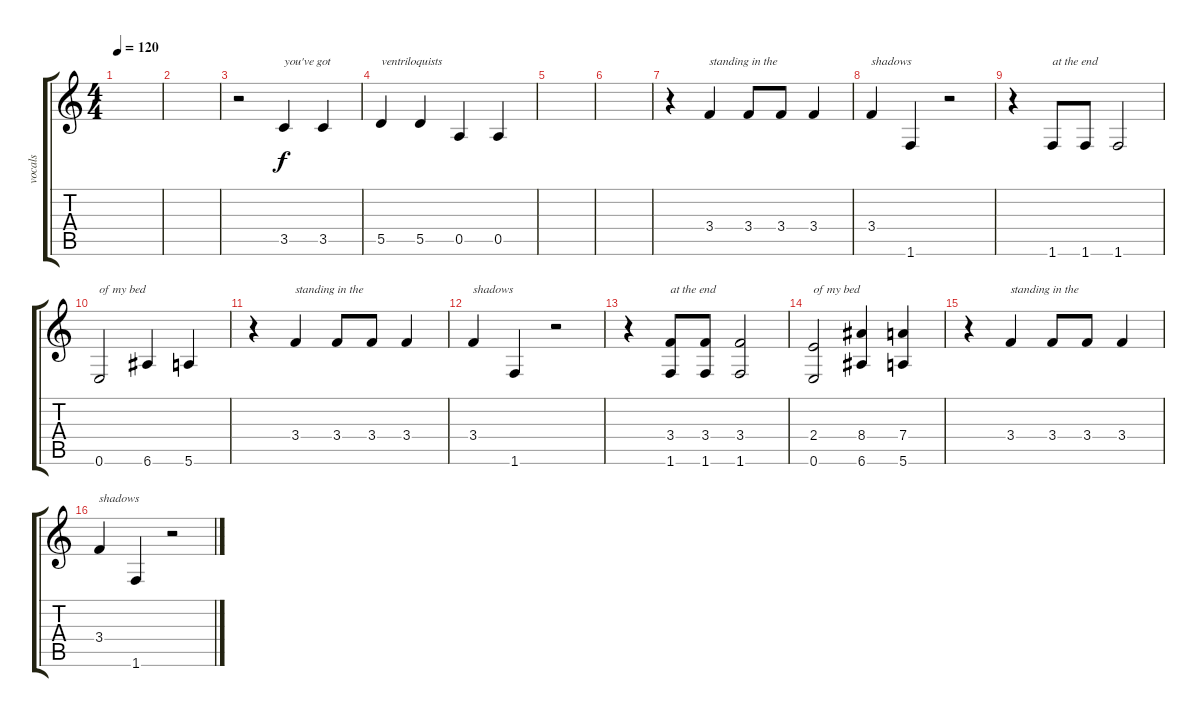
\track ("vocals" "vocals") {instrument electricbassfinger}
\staff {score tabs}
\tuning (E4 B3 G3 D3 A2 E2) {hide}
\ts (4 4)
\tempo 120
\clef g2
\ks c
|
|
r.2 3.5.4{txt "you've got"} 3.5.4 |
5.5.4{txt "ventriloquists"} 5.5.4 0.5.4 0.5.4 |
|
|
r.4 3.4.4{txt "standing in the"} 3.4.8 3.4.8 3.4.4 |
3.4.4{txt "shadows"} 1.6.4 r.2 |
r.4 1.6.8{txt "at the end"} 1.6.8 1.6.2 |
0.6.2{txt "of my bed"} 6.6.4 5.6.4 |
r.4 3.4.4{txt "standing in the"} 3.4.8 3.4.8 3.4.4 |
3.4.4{txt "shadows"} 1.6.4 r.2 |
r.4 (3.4 1.6).8{txt "at the end"} (3.4 1.6).8 (3.4 1.6).2 |
(2.4 0.6).2{txt "of my bed"} (8.4 6.6).4 (7.4 5.6).4 |
r.4 3.4.4{txt "standing in the"} 3.4.8 3.4.8 3.4.4 |
3.4.4{txt "shadows"} 1.6.4 r.2
